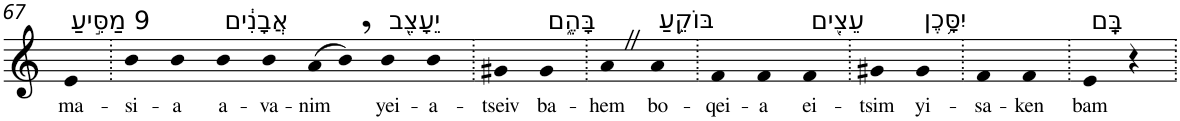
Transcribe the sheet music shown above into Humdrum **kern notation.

**kern	**text
*part1	*part1
*staff1	*staff1
*I"Piano	*
*I'Pno	*
!!LO:PB:g=z
*clefG2	*
*k[]	*
=67	=67
!LO:TX:a:t=9 מַסִּ֣יעַ	!
!	!LO:LY:b
4e	ma-
=68.	=68.
!	!LO:LY:b
4b	-si-
!	!LO:LY:b
4b	-a
!LO:TX:a:t=אֲבָנִ֔ים	!
!	!LO:LY:b
4b	a-
!	!LO:LY:b
4b	-va-
!	!LO:LY:b
(>8a	-nim
8b,)	.
!LO:TX:a:t=יֵעָצֵ֖ב	!
!	!LO:LY:b
4b	yei-
!	!LO:LY:b
4b	-a-
=69.	=69.
!	!LO:LY:b
4g#X	-tseiv
!LO:TX:a:t=בָּהֶ֑ם	!
!	!LO:LY:b
4g#	ba-
=70.	=70.
!	!LO:LY:b
4aZ	-hem
!LO:TX:a:t=בּוֹקֵ֥עַ	!
!	!LO:LY:b
4a	bo-
=71.	=71.
!	!LO:LY:b
4f	-qei-
!	!LO:LY:b
4f	-a
!LO:TX:a:t=עֵצִ֖ים	!
!	!LO:LY:b
4f	ei-
=72.	=72.
!	!LO:LY:b
4g#X	-tsim
!LO:TX:a:t=יִסָּ֥כֶן	!
!	!LO:LY:b
4g#	yi-
=73.	=73.
!	!LO:LY:b
4f	-sa-
!	!LO:LY:b
4f	-ken
=74.	=74.
!LO:TX:a:t=בָּֽם	!
!	!LO:LY:b
4e	bam
4r	.
=.	=.
*-	*-
